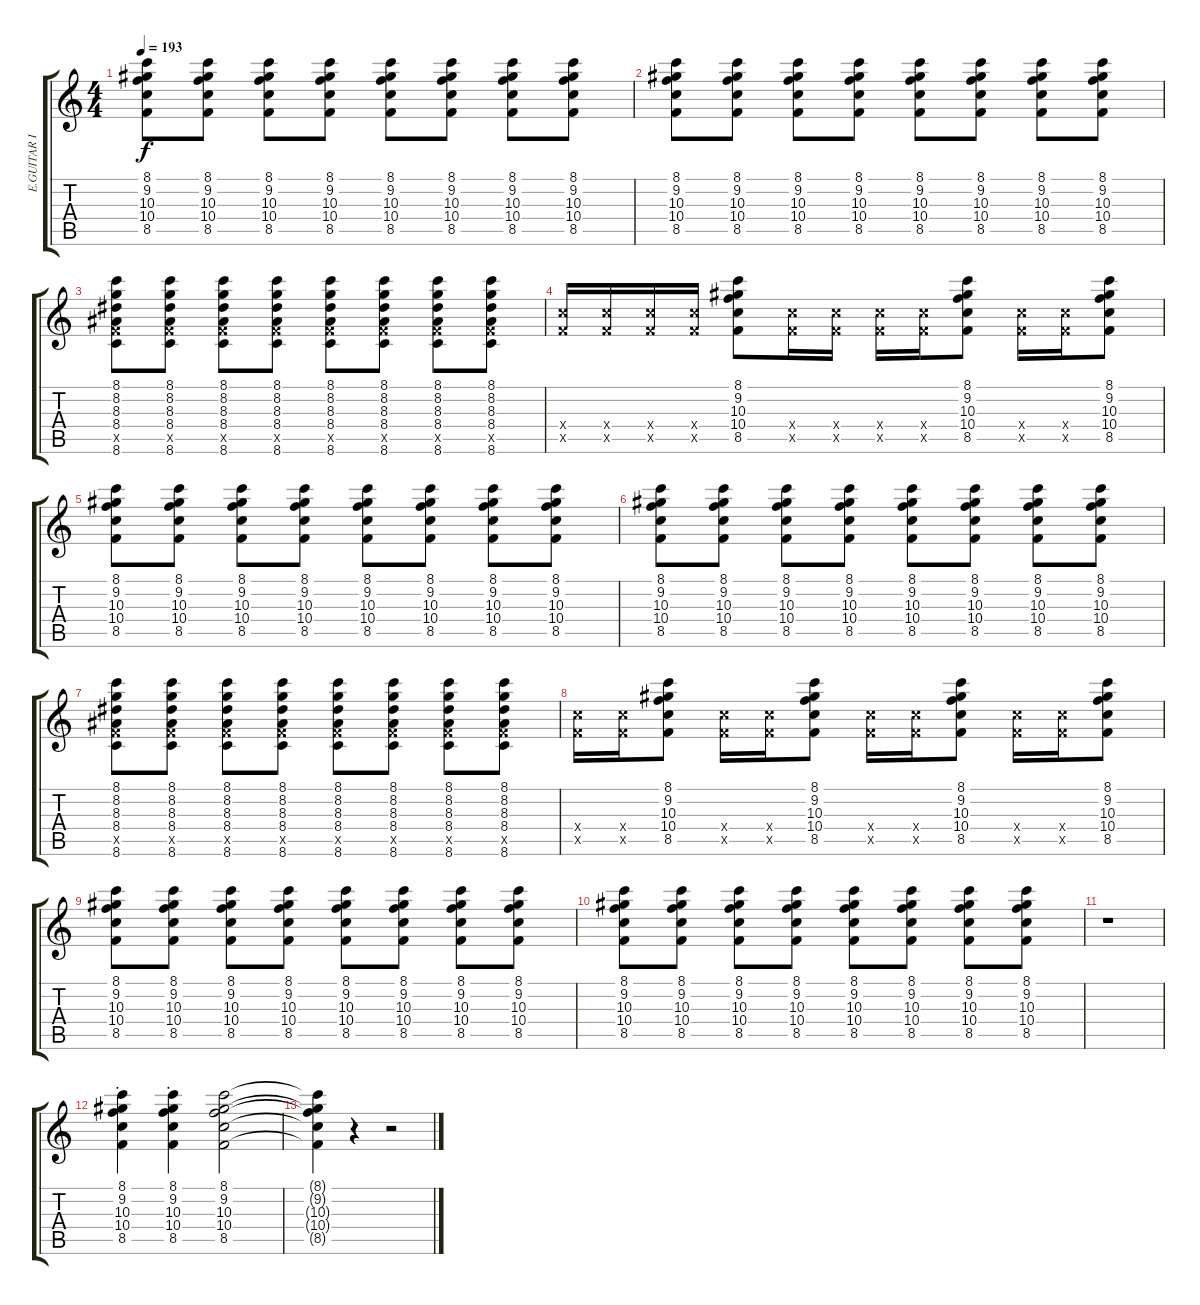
\track ("E.GUITAR II - Sugawara" "E.GUITAR I") {instrument electricguitarclean}
\staff {score tabs}
\tuning (E4 B3 G3 D3 A2 E2) {hide}
\ts (4 4)
\tempo 193
\clef g2
\ks c
(8.1 9.2 10.3 10.4 8.5).8{dy f} (8.1 9.2 10.3 10.4 8.5).8 (8.1 9.2 10.3 10.4 8.5).8 (8.1 9.2 10.3 10.4 8.5).8 (8.1 9.2 10.3 10.4 8.5).8 (8.1 9.2 10.3 10.4 8.5).8 (8.1 9.2 10.3 10.4 8.5).8 (8.1 9.2 10.3 10.4 8.5).8 |
(8.1 9.2 10.3 10.4 8.5).8 (8.1 9.2 10.3 10.4 8.5).8 (8.1 9.2 10.3 10.4 8.5).8 (8.1 9.2 10.3 10.4 8.5).8 (8.1 9.2 10.3 10.4 8.5).8 (8.1 9.2 10.3 10.4 8.5).8 (8.1 9.2 10.3 10.4 8.5).8 (8.1 9.2 10.3 10.4 8.5).8 |
(8.1 8.2 8.3 8.4 8.5{x} 8.6).8 (8.1 8.2 8.3 8.4 8.5{x} 8.6).8 (8.1 8.2 8.3 8.4 8.5{x} 8.6).8 (8.1 8.2 8.3 8.4 8.5{x} 8.6).8 (8.1 8.2 8.3 8.4 8.5{x} 8.6).8 (8.1 8.2 8.3 8.4 8.5{x} 8.6).8 (8.1 8.2 8.3 8.4 8.5{x} 8.6).8 (8.1 8.2 8.3 8.4 8.5{x} 8.6).8 |
(10.4{x} 8.5{x}).16 (10.4{x} 8.5{x}).16 (10.4{x} 8.5{x}).16 (10.4{x} 8.5{x}).16 (8.1 9.2 10.3 10.4 8.5).8 (10.4{x} 8.5{x}).16 (10.4{x} 8.5{x}).16 (10.4{x} 8.5{x}).16 (10.4{x} 8.5{x}).16 (8.1 9.2 10.3 10.4 8.5).8 (10.4{x} 8.5{x}).16 (10.4{x} 8.5{x}).16 (8.1 9.2 10.3 10.4 8.5).8 |
(8.1 9.2 10.3 10.4 8.5).8 (8.1 9.2 10.3 10.4 8.5).8 (8.1 9.2 10.3 10.4 8.5).8 (8.1 9.2 10.3 10.4 8.5).8 (8.1 9.2 10.3 10.4 8.5).8 (8.1 9.2 10.3 10.4 8.5).8 (8.1 9.2 10.3 10.4 8.5).8 (8.1 9.2 10.3 10.4 8.5).8 |
(8.1 9.2 10.3 10.4 8.5).8 (8.1 9.2 10.3 10.4 8.5).8 (8.1 9.2 10.3 10.4 8.5).8 (8.1 9.2 10.3 10.4 8.5).8 (8.1 9.2 10.3 10.4 8.5).8 (8.1 9.2 10.3 10.4 8.5).8 (8.1 9.2 10.3 10.4 8.5).8 (8.1 9.2 10.3 10.4 8.5).8 |
(8.1 8.2 8.3 8.4 8.5{x} 8.6).8 (8.1 8.2 8.3 8.4 8.5{x} 8.6).8 (8.1 8.2 8.3 8.4 8.5{x} 8.6).8 (8.1 8.2 8.3 8.4 8.5{x} 8.6).8 (8.1 8.2 8.3 8.4 8.5{x} 8.6).8 (8.1 8.2 8.3 8.4 8.5{x} 8.6).8 (8.1 8.2 8.3 8.4 8.5{x} 8.6).8 (8.1 8.2 8.3 8.4 8.5{x} 8.6).8 |
(10.4{x} 8.5{x}).16 (10.4{x} 8.5{x}).16 (8.1 9.2 10.3 10.4 8.5).8 (10.4{x} 8.5{x}).16 (10.4{x} 8.5{x}).16 (8.1 9.2 10.3 10.4 8.5).8 (10.4{x} 8.5{x}).16 (10.4{x} 8.5{x}).16 (8.1 9.2 10.3 10.4 8.5).8 (10.4{x} 8.5{x}).16 (10.4{x} 8.5{x}).16 (8.1 9.2 10.3 10.4 8.5).8 |
(8.1 9.2 10.3 10.4 8.5).8 (8.1 9.2 10.3 10.4 8.5).8 (8.1 9.2 10.3 10.4 8.5).8 (8.1 9.2 10.3 10.4 8.5).8 (8.1 9.2 10.3 10.4 8.5).8 (8.1 9.2 10.3 10.4 8.5).8 (8.1 9.2 10.3 10.4 8.5).8 (8.1 9.2 10.3 10.4 8.5).8 |
(8.1 9.2 10.3 10.4 8.5).8 (8.1 9.2 10.3 10.4 8.5).8 (8.1 9.2 10.3 10.4 8.5).8 (8.1 9.2 10.3 10.4 8.5).8 (8.1 9.2 10.3 10.4 8.5).8 (8.1 9.2 10.3 10.4 8.5).8 (8.1 9.2 10.3 10.4 8.5).8 (8.1 9.2 10.3 10.4 8.5).8 |
r.1 |
(8.1{st} 9.2{st} 10.3{st} 10.4{st} 8.5{st}).4 (8.1{st} 9.2{st} 10.3{st} 10.4{st} 8.5{st}).4 (8.1 9.2 10.3 10.4 8.5).2 |
(8.1{t} 9.2{t} 10.3{t} 10.4{t} 8.5{t}).4 r.4 r.2
